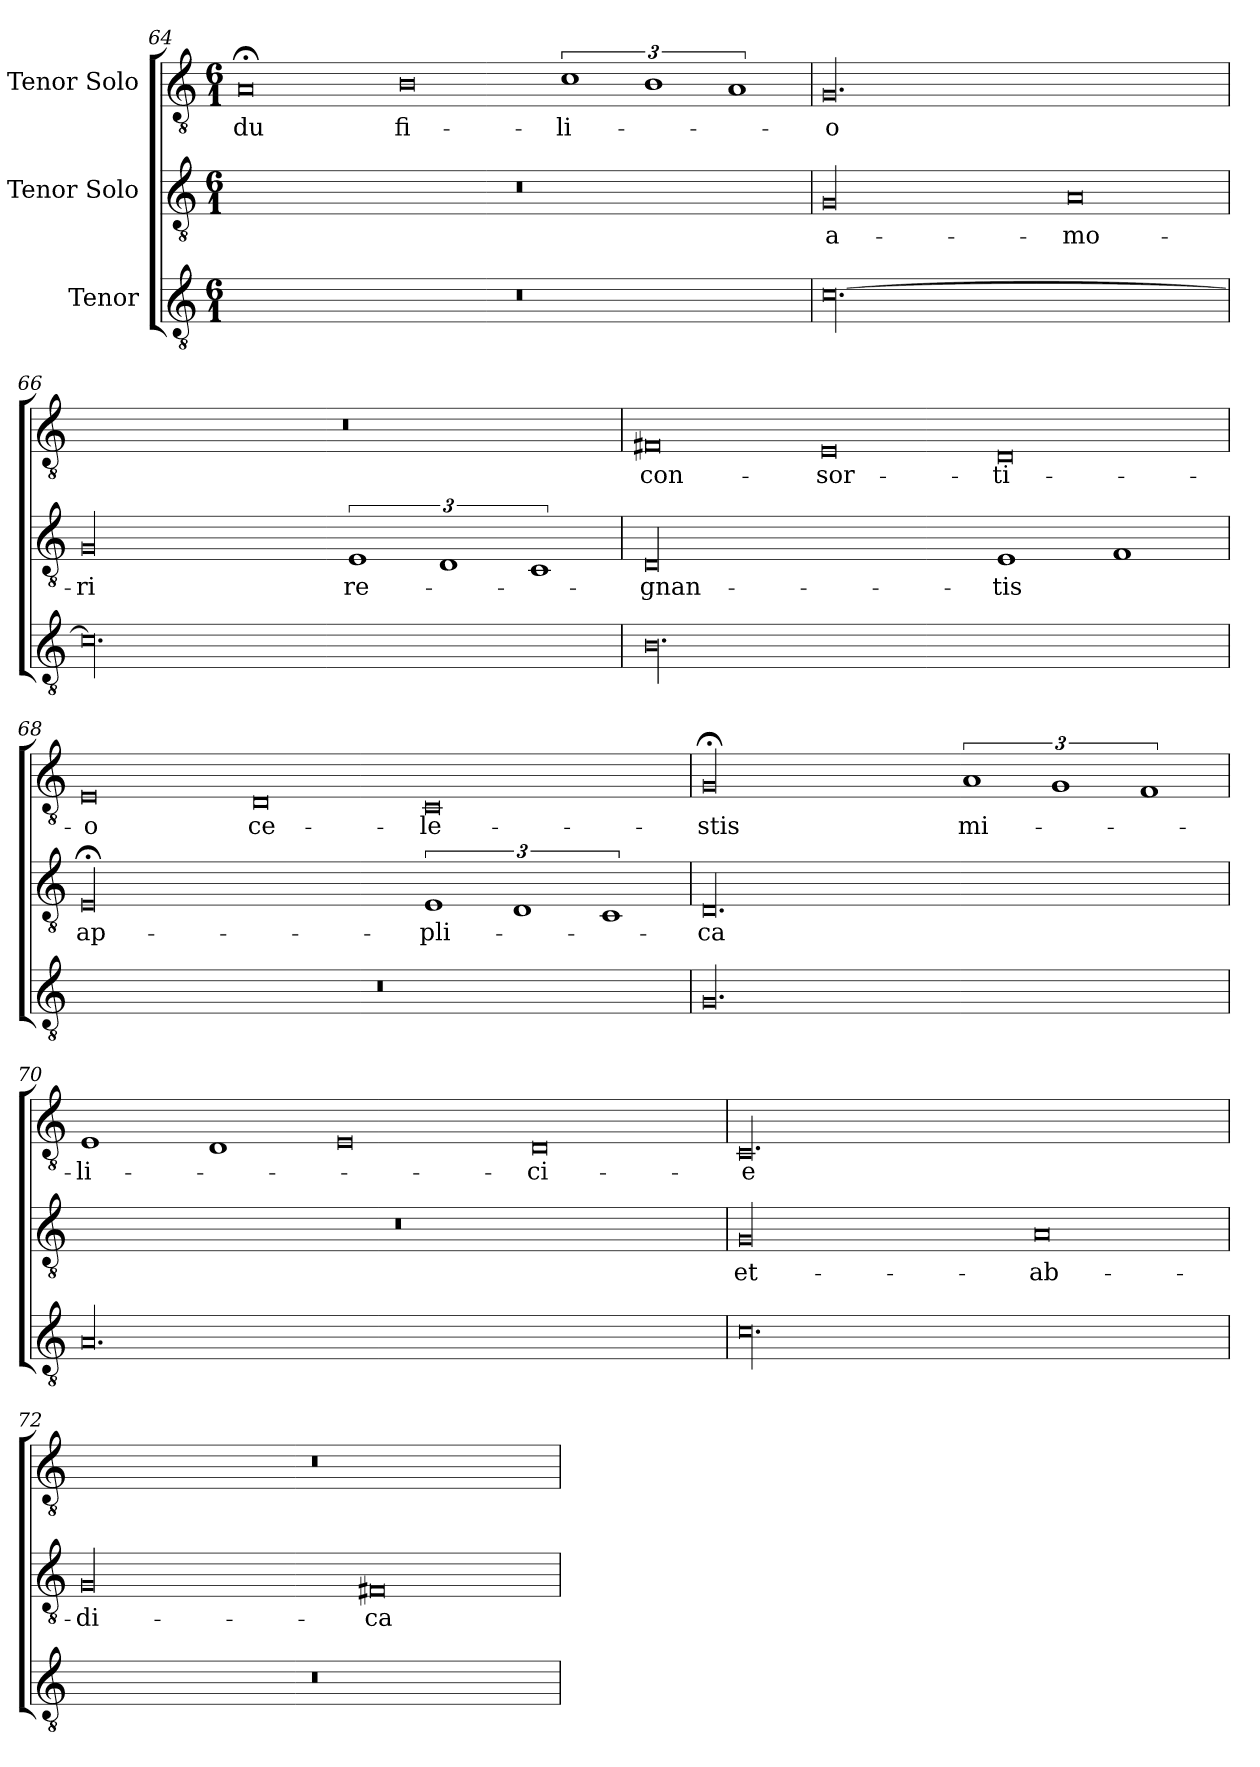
**kern	**kern	**text	**kern	**text
*part3	*part2	*part2	*part1	*part1
*staff3	*staff2	*staff2	*staff1	*staff1
*I"Tenor	*I"Tenor Solo	*	*I"Tenor Solo	*
!!LO:PB:g=z
*clefGv2	*clefGv2	*	*clefGv2	*
*k[]	*k[]	*	*k[]	*
*C:	*C:	*	*C:	*
*M6/1	*M6/1	*	*M6/1	*
=64	=64	=64	=64	=64
00.r	00.r	.	0A;</	-du
.	.	.	0B\	fi-
.	.	.	3%2c\	-li-
.	.	.	3%2B\	.
.	.	.	3%2A/	.
=65	=65	=65	=65	=65
[00.c\	00G/	a-	00.G/	-o
.	0A/	-mo-	.	.
=66	=66	=66	=66	=66
00.c\]	00G/	-ri	00.r	.
.	3%2E/	re-	.	.
.	3%2D/	.	.	.
.	3%2C/	.	.	.
=67	=67	=67	=67	=67
00.B\	00D/	-gnan-	0F#X/	con-
.	.	.	0E/	-sor-
.	1E/	-tis	0D/	-ti-
.	1F/	.	.	.
=68	=68	=68	=68	=68
00.r	00E;</	ap-	0E/	-o
.	.	.	0D/	ce-
.	3%2E/	-pli-	0C/	-le-
.	3%2D/	.	.	.
.	3%2C/	.	.	.
=69	=69	=69	=69	=69
00.G/	00.D/	-ca	00G;</	-stis
.	.	.	3%2A/	mi-
.	.	.	3%2G/	.
.	.	.	3%2F/	.
=70	=70	=70	=70	=70
00.A/	00.r	.	1E/	-li-
.	.	.	1D/	.
.	.	.	0E/	.
.	.	.	0D/	-ci-
=71	=71	=71	=71	=71
00.c\	00G/	et-	00.C/	-e
.	0A/	ab-	.	.
=72	=72	=72	=72	=72
00.r	00G/	-di-	00.r	.
.	0F#X/	-ca	.	.
=	=	=	=	=
*-	*-	*-	*-	*-
